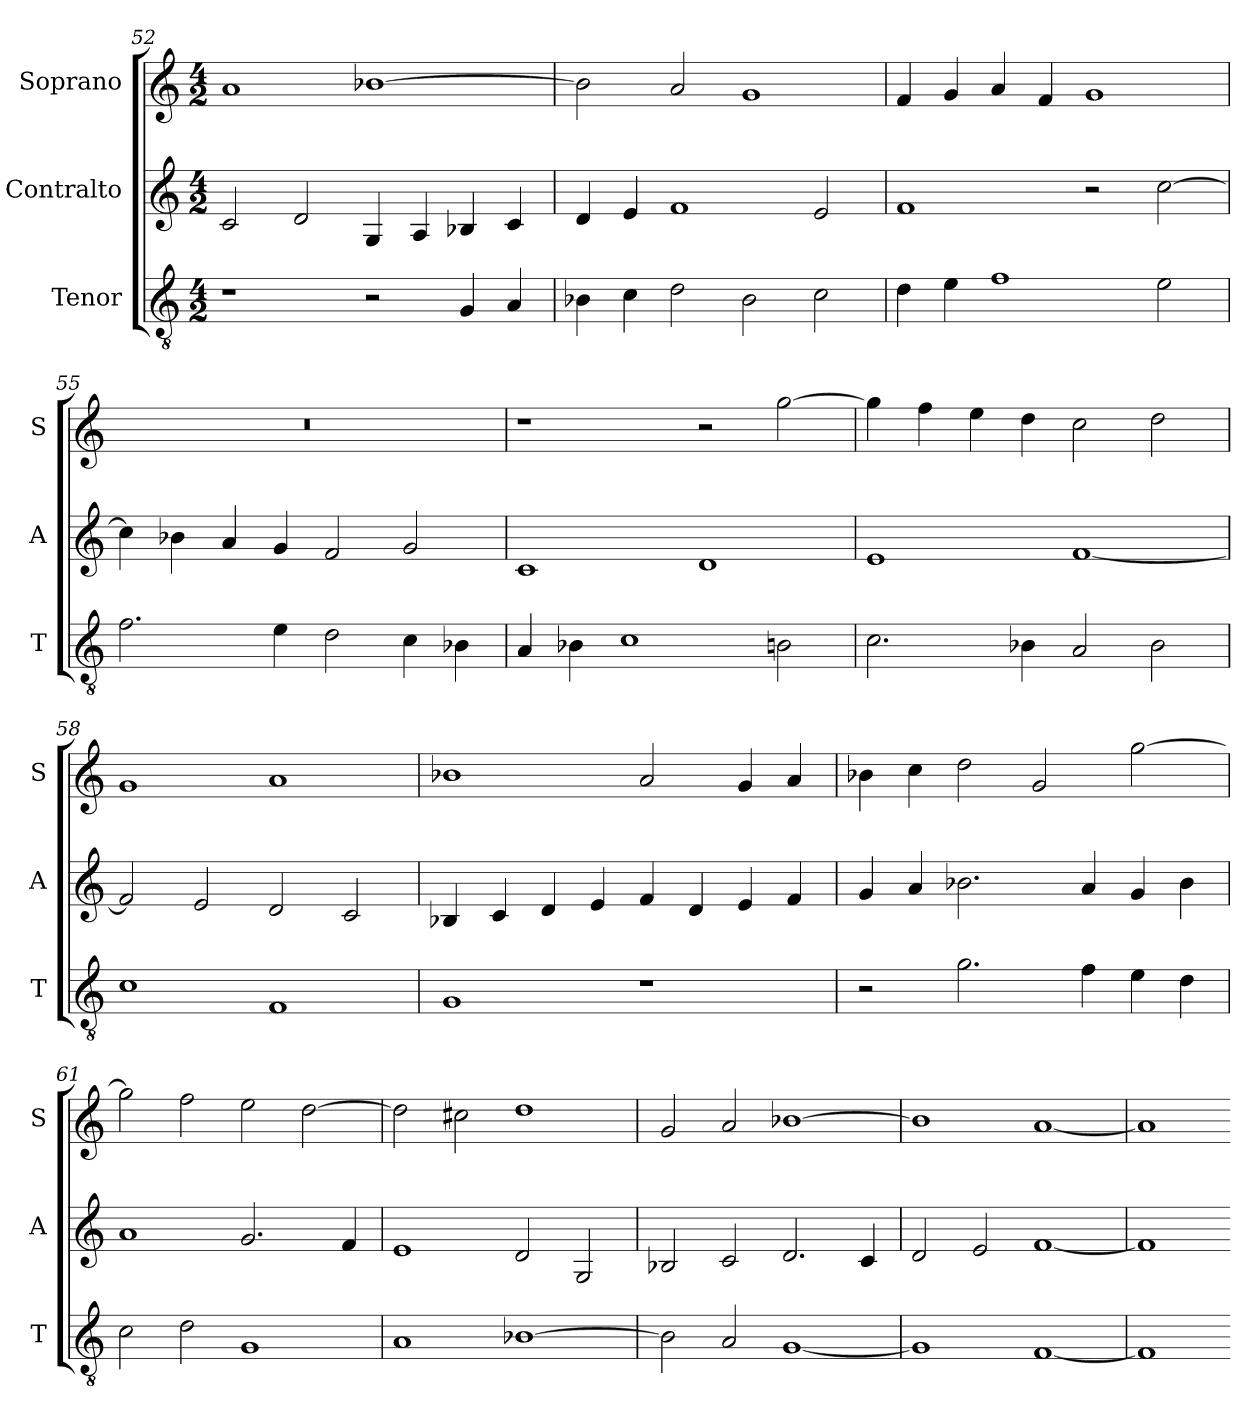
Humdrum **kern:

**kern	**kern	**kern
*part3	*part2	*part1
*staff3	*staff2	*staff1
*I"Tenor	*I"Contralto	*I"Soprano
*I'T	*I'A	*I'S
*clefGv2	*clefG2	*clefG2
*k[]	*k[]	*k[]
*M4/2	*M4/2	*M4/2
=52	=52	=52
1r	2c	1a
.	2d	.
2r	4G	[1b-X
.	4A	.
4G	4B-X	.
4A	4c	.
=53	=53	=53
4B-X	4d	2b-]
4c	4e	.
2d	1f	2a
2B-	.	1g
2c	2e	.
=54	=54	=54
4d	1f	4f
4e	.	4g
1f	.	4a
.	.	4f
.	2r	1g
2e	[2cc	.
=55	=55	=55
2.f	4cc]	0r
.	4b-X	.
.	4a	.
4e	4g	.
2d	2f	.
4c	2g	.
4B-X	.	.
=56	=56	=56
4A	1c	1r
4B-X	.	.
1c	.	.
.	1d	2r
2Bn	.	[2gg
=57	=57	=57
2.c	1e	4gg]
.	.	4ff
.	.	4ee
4B-X	.	4dd
2A	[1f	2cc
2B-	.	2dd
=58	=58	=58
1c	2f]	1g
.	2e	.
1F	2d	1a
.	2c	.
=59	=59	=59
1G	4B-X	1b-X
.	4c	.
.	4d	.
.	4e	.
1r	4f	2a
.	4d	.
.	4e	4g
.	4f	4a
=60	=60	=60
2r	4g	4b-X
.	4a	4cc
2.g	2.b-X	2dd
.	.	2g
4f	4a	.
4e	4g	[2gg
4d	4b-	.
=61	=61	=61
2c	1a	2gg]
2d	.	2ff
1G	2.g	2ee
.	.	[2dd
.	4f	.
=62	=62	=62
1A	1e	2dd]
.	.	2cc#X
[1B-X	2d	1dd
.	2G	.
=63	=63	=63
2B-]	2B-X	2g
2A	2c	2a
[1G	2.d	[1b-X
.	4c	.
=64	=64	=64
1G]	2d	1b-]
.	2e	.
[1F	[1f	[1a
=65	=65	=65
1F]	1f]	1a]
=-	=-	=-
*-	*-	*-
